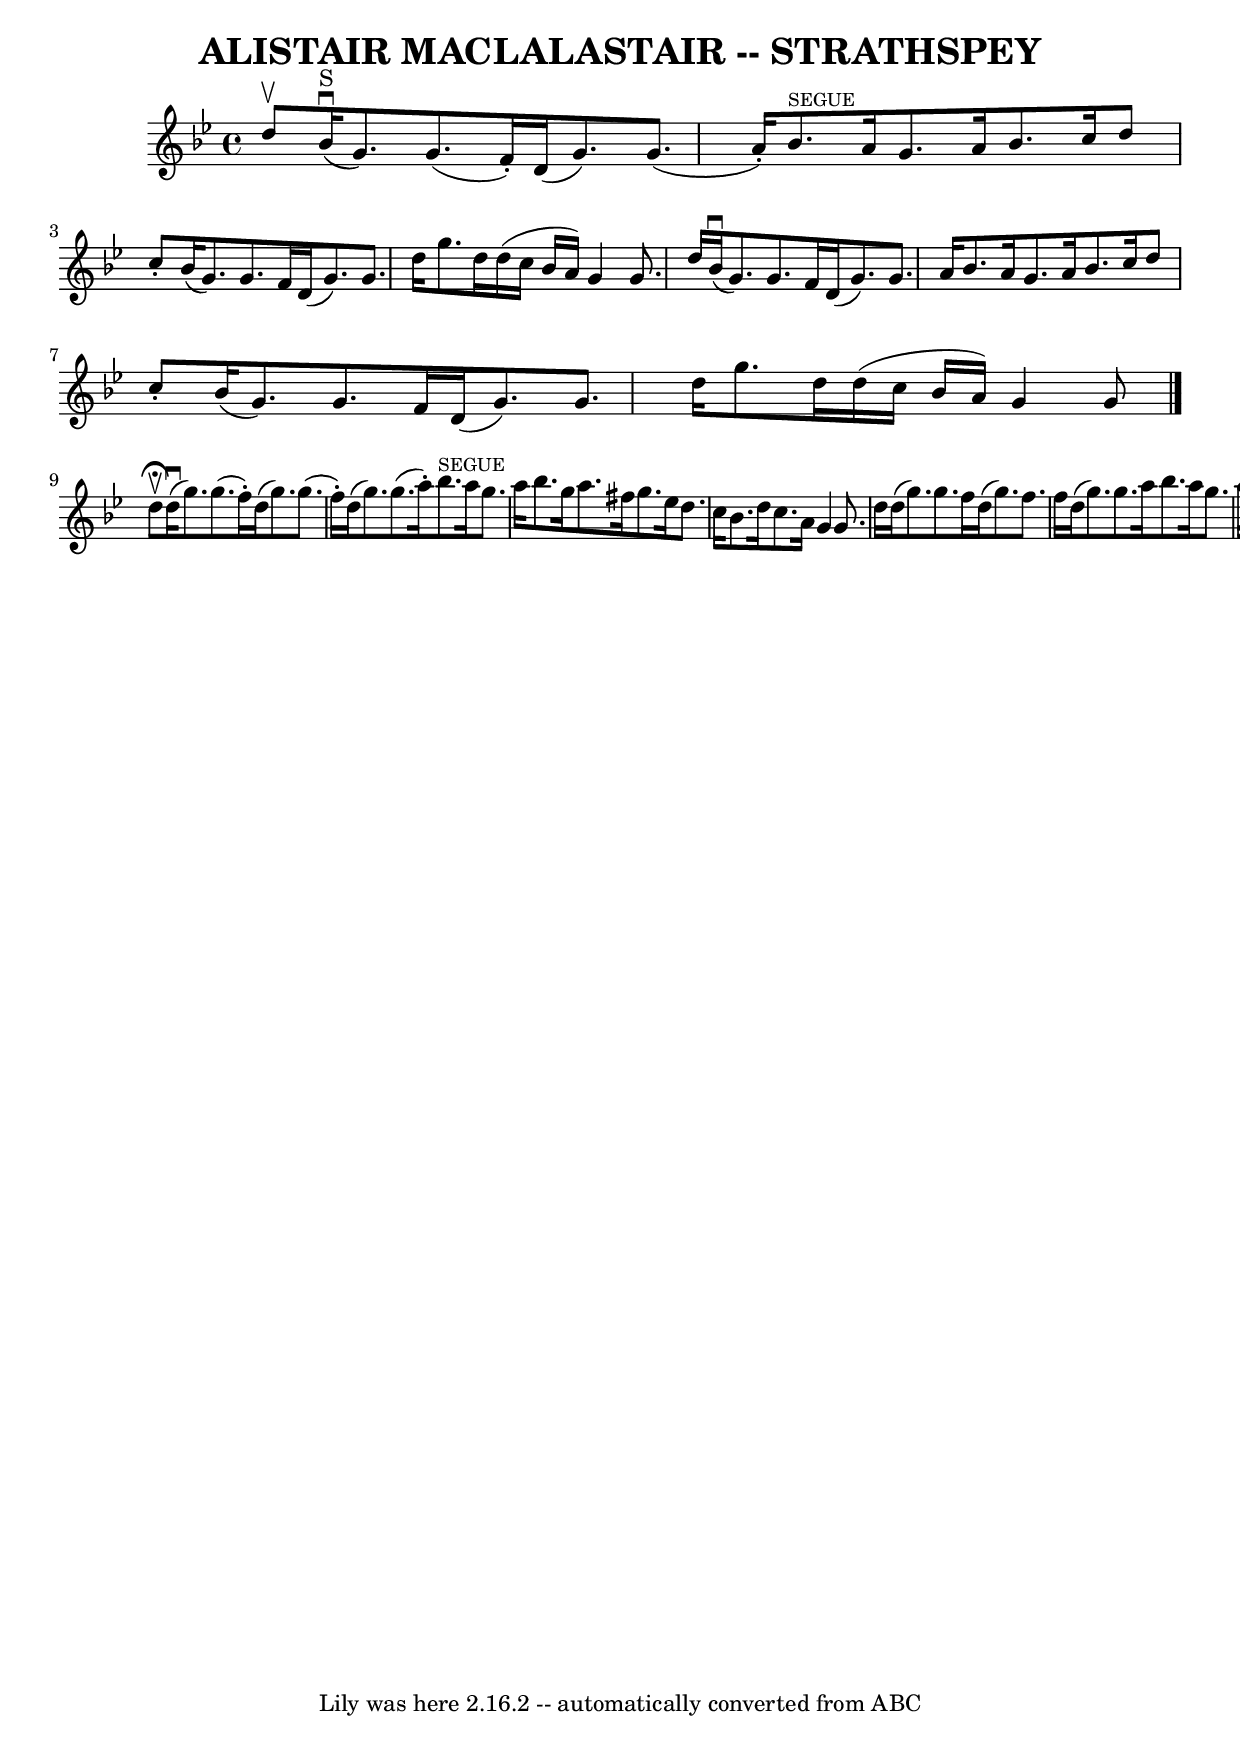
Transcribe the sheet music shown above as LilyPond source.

\version "2.16.2"
\include "Mammoth.ily"
\header {
  %% book = "Ryan's Mammoth Collection of Fiddle Tunes"
  crossRefNumber = "1"
  footnotes = ""
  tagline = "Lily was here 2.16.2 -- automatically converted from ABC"
  title = "ALISTAIR MACLALASTAIR -- STRATHSPEY"

}
voicedefault =  {


  \override Staff.TimeSignature #'style = #'C
  \time 4/4
  \key g \minor
  d''8^\upbow         |
  bes'16^"S"(^\downbow g'8.) g'8. (f'16 -.) d'16 (g'8.) g'8. (
  a'16 -.)   |
  bes'8.^\segue a'16 g'8. a'16 bes'8.
  c''16 d''8 c''8 -.       |
  bes'16 (g'8.) g'8. f'16
  d'16 (g'8.) g'8. d''16    |
  g''8. d''16 d''16 (
  c''16 bes'16 a'16) g'4 g'8. d''16    |
  |

  bes'16 (^\downbow g'8.) g'8. f'16 d'16 (g'8.) g'8. a'16
  |
  bes'8. a'16 g'8. a'16 bes'8. c''16 d''8 c''8-.       |
  bes'16 (g'8.) g'8. f'16 d'16 (g'8.)
  g'8. d''16    |
  g''8. d''16 d''16 (c''16 bes'16 a'16
  ) g'4 g'8    \bar "|." d''8^\fermata^\upbow       |

  d''16 (^\downbow g''8.) g''8. (f''16 -.) d''16 (g''8.)
  g''8. (f''16 -.)   |
  d''16 (g''8.) g''8. (a''16 -.)
  bes''8.^\segue a''16 g''8. a''16        |
  bes''8.
  g''16 a''8. fis''16 g''8. ees''16 d''8. c''16    |

  bes'8. d''16 c''8. a'16 g'4 g'8. d''16    |

  |
  d''16 (g''8.) g''8. f''16 d''16 (g''8.) f''8.
  f''16    |
  d''16 (g''8.) g''8. a''16 bes''8. a''16
  g''8. a''16        |
  bes''8. g''16 a''8. fis''16
  g''8. d''16 f''!8. d''16    |
  c''16 (f'8.) f'8.
  a'16 c''4 d''8.^"D.S."(c''16)     \bar "|."

}

\score{
  <<

    \context Staff="default"
    {
      \voicedefault
      
    }

  >>
  \layout {
    
  }
  \midi {
  }

}
